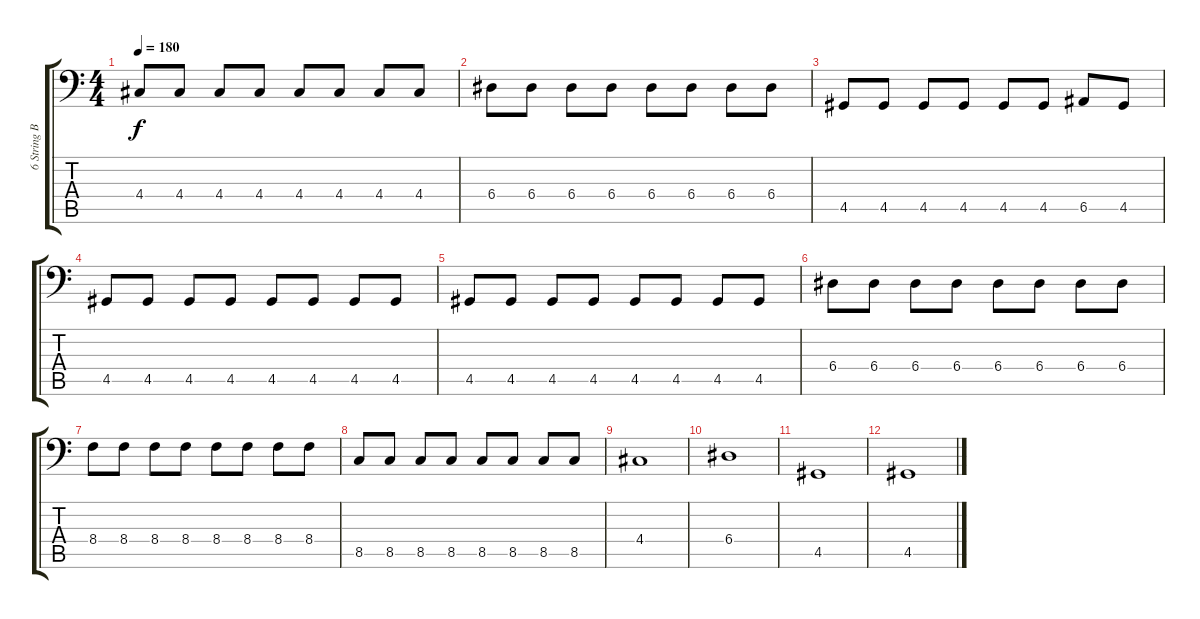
\track ("6 String Bass" "6 String B") {instrument electricbassfinger}
\staff {score tabs}
\tuning (C3 G2 D2 A1 E1 B0) {hide}
\ts (4 4)
\tempo 180
\clef f4
\ks c
4.4.8{dy f} 4.4.8 4.4.8 4.4.8 4.4.8 4.4.8 4.4.8 4.4.8 |
6.4.8 6.4.8 6.4.8 6.4.8 6.4.8 6.4.8 6.4.8 6.4.8 |
4.5.8 4.5.8 4.5.8 4.5.8 4.5.8 4.5.8 6.5.8 4.5.8 |
4.5.8 4.5.8 4.5.8 4.5.8 4.5.8 4.5.8 4.5.8 4.5.8 |
4.5.8 4.5.8 4.5.8 4.5.8 4.5.8 4.5.8 4.5.8 4.5.8 |
6.4.8 6.4.8 6.4.8 6.4.8 6.4.8 6.4.8 6.4.8 6.4.8 |
8.4.8 8.4.8 8.4.8 8.4.8 8.4.8 8.4.8 8.4.8 8.4.8 |
8.5.8 8.5.8 8.5.8 8.5.8 8.5.8 8.5.8 8.5.8 8.5.8 |
4.4.1 |
6.4.1 |
4.5.1 |
4.5.1
